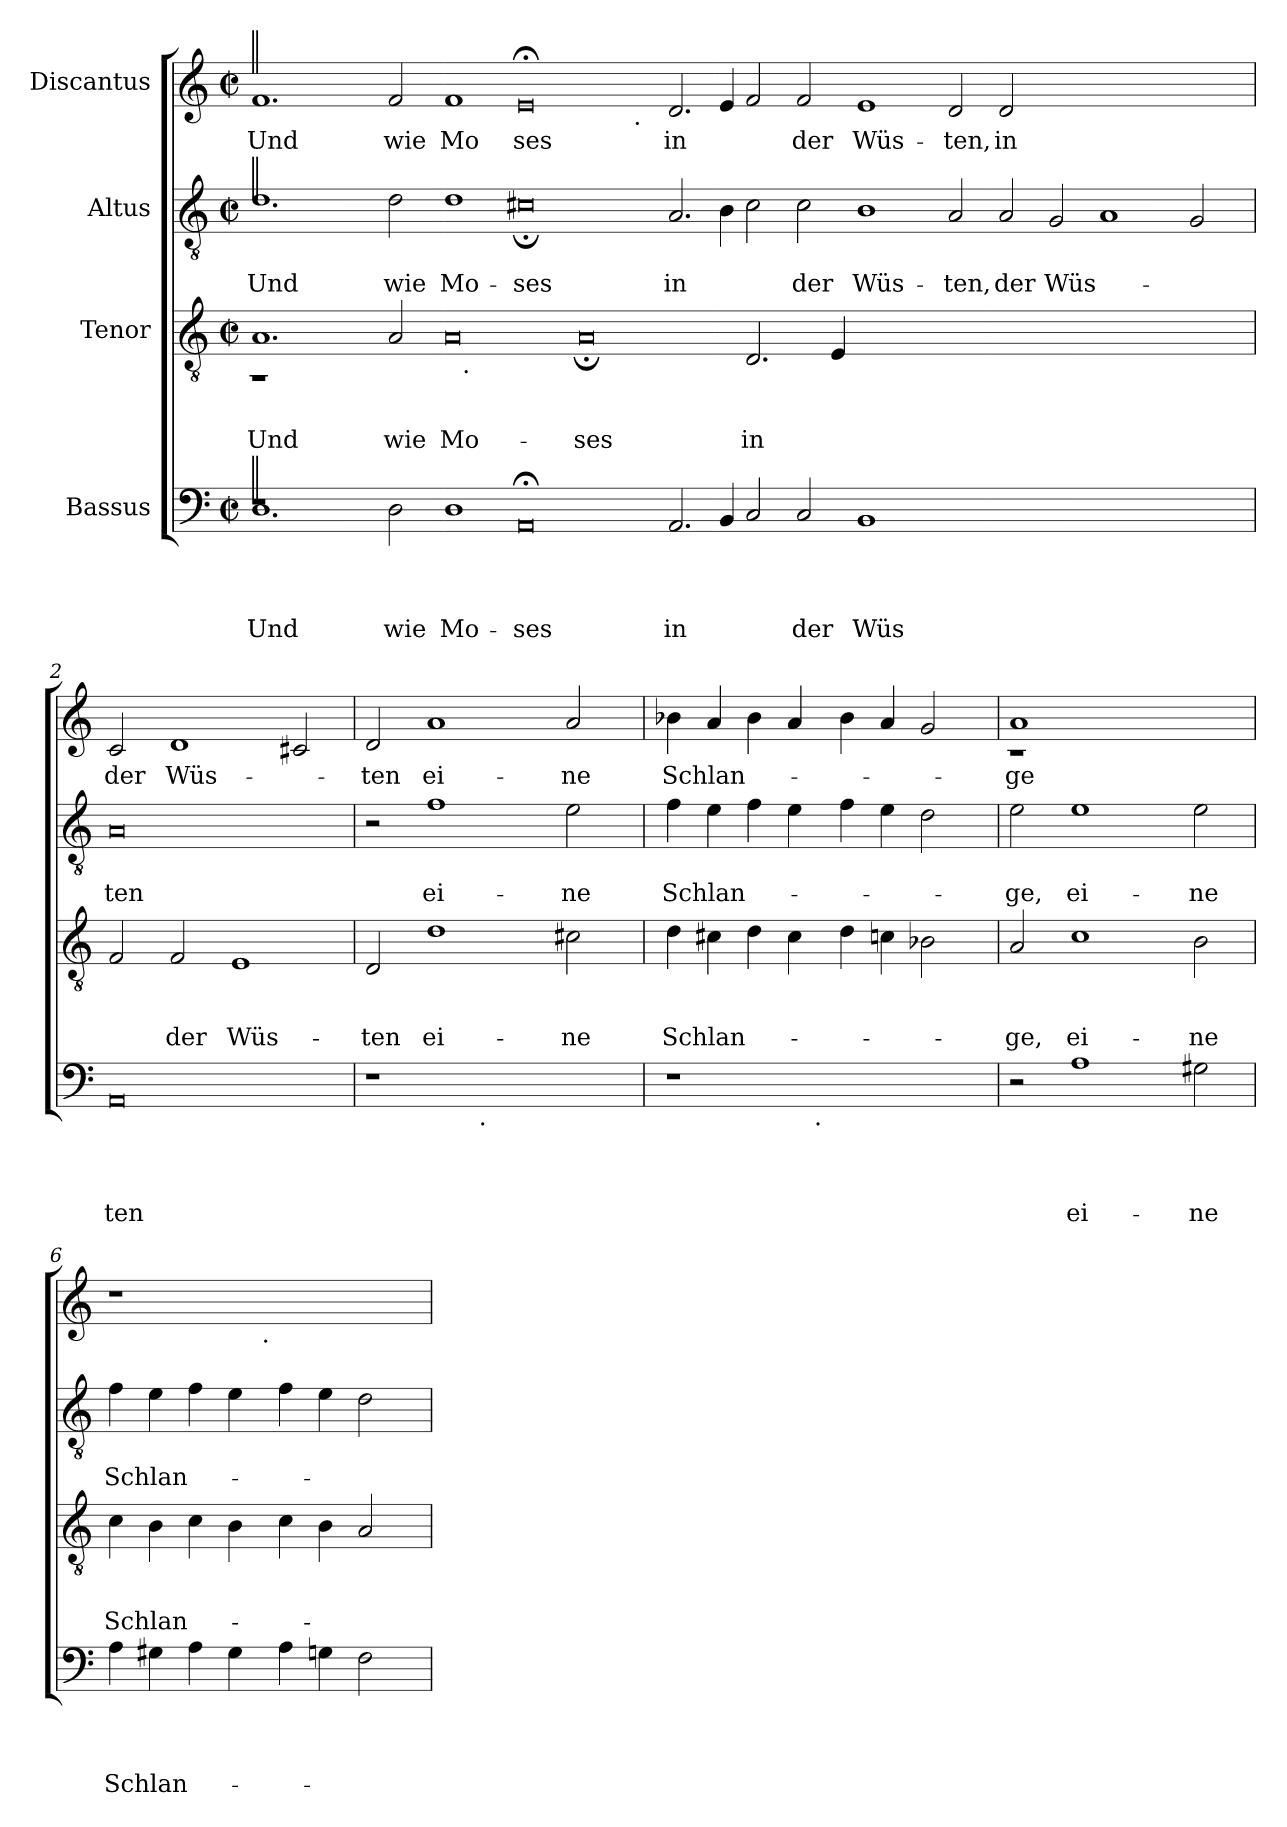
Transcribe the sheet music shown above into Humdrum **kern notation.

**kern	**text	**text	**text	**text	**kern	**text	**text	**text	**kern	**text	**text	**kern	**text
*part4	*part4	*part4	*part4	*part4	*part3	*part3	*part3	*part3	*part2	*part2	*part2	*part1	*part1
*staff4	*staff4	*staff4	*staff4	*staff4	*staff3	*staff3	*staff3	*staff3	*staff2	*staff2	*staff2	*staff1	*staff1
*I"Bassus	*	*	*	*	*I"Tenor	*	*	*	*I"Altus	*	*	*I"Discantus	*
*clefF4	*	*	*	*	*clefGv2	*	*	*	*clefGv2	*	*	*clefG2	*
*k[]	*	*	*	*	*k[]	*	*	*	*k[]	*	*	*k[]	*
*C:	*	*	*	*	*C:	*	*	*	*C:	*	*	*C:	*
*M2/2	*	*	*	*	*M2/2	*	*	*	*M2/2	*	*	*M2/2	*
*met(c|)	*	*	*	*	*met(c|)	*	*	*	*met(c|)	*	*	*met(c|)	*
=1	=1	=1	=1	=1	=1	=1	=1	=1	=1	=1	=1	=1	=1
!	!	!	!	!	!LO:TX:b:t=.	!	!	!	!	!	!	!	!
!LO:TX:b:t=.	!	!	!	!	!	!	!	!	!	!	!	!	!
!LO:N:vis=1	!	!	!	!LO:LY:b	!	!	!	!LO:LY:b	!LO:N:vis=1	!	!LO:LY:b	!LO:N:vis=1	!LO:LY:b
*^	*	*	*	*	*^	*	*	*	*^	*	*	*^	*
*	*^	*	*	*	*	*	*^	*	*	*	*	*	*	*	*	*^	*
*	*	*^	*	*	*	*	*	*	*	*	*	*	*	*	*	*	*	*	*	*
000rc	1.D	2ryy	1r	.	.	.	Und	1.A	2ryy	1r	.	.	Und	000ra	1.d	.	Und	000raa	1.f	0.ryy	Und
.	.	8ryy	.	.	.	.	.	.	16ryy	.	.	.	.	.	.	.	.	.	.	.	.
.	.	.	.	.	.	.	.	.	1ryy	.	.	.	.	.	.	.	.	.	.	.	.
.	.	1ryy	.	.	.	.	.	.	.	.	.	.	.	.	.	.	.	.	.	.	.
.	.	.	00ryy	.	.	.	.	.	.	00ryy	.	.	.	.	.	.	.	.	.	.	.
!	!	!	!	!	!	!	!LO:LY:b	!	!	!	!	!	!LO:LY:b	!	!	!	!LO:LY:b	!	!	!	!LO:LY:b
.	2D\	.	.	.	.	.	wie	2A/	.	.	.	.	wie	.	2d\	.	wie	.	2f/	.	wie
.	.	.	.	.	.	.	.	.	4..ryy	.	.	.	.	.	.	.	.	.	.	.	.
.	.	4.ryy	.	.	.	.	.	.	.	.	.	.	.	.	.	.	.	.	.	.	.
!	!	!	!	!	!	!	!LO:LY:b	!	!	!	!	!	!LO:LY:b	!	!	!	!LO:LY:b	!	!	!	!LO:LY:b
.	0.ryy	1D	.	.	.	.	Mo-	8ryy	0A	.	.	.	Mo-	.	1d	.	Mo-	.	1f	.	Mo-
!	!	!	!	!	!	!	!	!LO:TX:b:t=.	!	!	!	!	!	!	!	!	!	!	!	!	!
.	.	.	.	.	.	.	.	00ryy	.	.	.	.	.	.	.	.	.	.	.	.	.
!	!	!	!	!	!	!	!LO:LY:b	!	!	!	!	!	!	!	!	!	!LO:LY:b	!	!	!	!LO:LY:b
.	.	0AA;	.	.	.	.	-ses	.	.	.	.	.	.	.	0c#X;	.	-ses	.	1ryy	0e;	-ses
!	!	!	!	!	!	!	!	!	!	!	!	!	!LO:LY:b	!	!	!	!	!	!	!	!
.	.	.	.	.	.	.	.	.	0A;	.	.	.	-ses	.	.	.	.	.	2ryy	.	.
.	.	.	.	.	.	.	.	.	.	.	.	.	.	.	.	.	.	.	16.ryy	.	.
!	!	!	!	!	!	!	!	!	!	!	!	!	!	!	!	!	!	!	!LO:TX:b:t=.	!	!
.	.	.	.	.	.	.	.	.	.	.	.	.	.	.	.	.	.	.	0ryy	.	.
!	!	!	!	!	!	!	!LO:LY:b	!	!	!	!	!	!	!	!	!	!LO:LY:b	!	!	!	!LO:LY:b
.	00.ryy	0.ryy	2.AA/	.	.	.	in	.	.	1ryy	.	.	.	.	2.A/	.	in	.	.	2.d/	in
.	.	.	4BB/	.	.	.	.	.	.	.	.	.	.	.	4B\	.	.	.	.	4e/	.
!	!	!	!	!	!	!	!	!	!	!	!	!	!LO:LY:b	!	!	!	!	!	!	!	!
.	.	.	2C/	.	.	.	.	.	00ryy	2.D/	.	.	in	.	2c#\	.	.	.	.	2f/	.
.	.	.	.	.	.	.	.	1ryy	.	.	.	.	.	.	.	.	.	.	.	.	.
!	!	!	!	!	!	!	!LO:LY:b	!	!	!	!	!	!	!	!	!	!LO:LY:b	!	!	!	!LO:LY:b
.	.	.	2C/	.	.	.	der	.	.	.	.	.	.	.	2c#\	.	der	.	.	2f/	der
.	.	.	.	.	.	.	.	.	.	.	.	.	.	.	.	.	.	.	1ryy	.	.
.	.	.	.	.	.	.	.	.	.	4E/	.	.	.	.	.	.	.	.	.	.	.
!	!	!	!	!	!	!	!LO:LY:b	!	!	!	!	!	!	!	!	!	!LO:LY:b	!	!	!	!LO:LY:b
.	.	.	1BB	.	.	.	Wüs-	.	.	00ryy	.	.	.	.	1B	.	Wüs-	.	.	1e	Wüs-
.	.	.	.	.	.	.	.	1ryy	.	.	.	.	.	.	.	.	.	.	.	.	.
.	.	.	.	.	.	.	.	.	.	.	.	.	.	.	.	.	.	.	1ryy	.	.
!	!	!	!	!	!	!	!	!	!	!	!	!	!	!	!	!	!LO:LY:b	!	!	!	!LO:LY:b
0.ryy	.	0.ryy	0.ryy	.	.	.	.	.	.	.	.	.	.	0.ryy	2A/	.	-ten,	0ryy	.	2d/	-ten,
.	.	.	.	.	.	.	.	1ryy	.	.	.	.	.	.	.	.	.	.	.	.	.
!	!	!	!	!	!	!	!	!	!	!	!	!	!	!	!	!	!LO:LY:b	!	!	!	!LO:LY:b
.	.	.	.	.	.	.	.	.	.	.	.	.	.	.	2A/	.	der	.	.	2d/	in
.	.	.	.	.	.	.	.	.	.	.	.	.	.	.	.	.	.	.	1ryy	.	.
!	!	!	!	!	!	!	!	!	!	!	!	!	!	!	!	!	!LO:LY:b	!	!	!	!
.	.	.	.	.	.	.	.	.	.	.	.	.	.	.	2G/	.	Wüs-	.	.	0ryy	.
.	.	.	.	.	.	.	.	1...ryy	.	.	.	.	.	.	.	.	.	.	.	.	.
.	.	.	.	.	.	.	.	.	.	.	.	.	.	.	1A	.	.	.	.	.	.
.	.	.	.	.	.	.	.	.	.	.	.	.	.	.	.	.	.	.	1ryy	.	.
.	.	.	.	.	.	.	.	.	1ryy	.	.	.	.	.	.	.	.	1ryy	.	.	.
.	.	.	.	.	.	.	.	.	.	.	.	.	.	.	2G/	.	.	.	.	.	.
.	.	.	.	.	.	.	.	.	.	.	.	.	.	.	.	.	.	.	4ryy	.	.
.	.	.	.	.	.	.	.	.	.	.	.	.	.	.	.	.	.	.	8ryy	.	.
.	.	.	.	.	.	.	.	.	.	.	.	.	.	.	.	.	.	.	32ryy	.	.
*v	*v	*v	*v	*	*	*	*	*	*	*	*	*	*	*v	*v	*	*	*	*v	*v	*
*	*	*	*	*	*v	*v	*v	*	*	*	*	*	*	*	*	*
!!LO:LB:g=z
=2	=2	=2	=2	=2	=2	=2	=2	=2	=2	=2	=2	=2	=2	=2
!	!	!	!	!LO:LY:b	!	!	!	!	!	!	!LO:LY:b	!	!	!LO:LY:b
*	*	*	*	*	*	*	*	*	*	*	*	*v	*v	*
0AA	.	.	.	-ten	2F/	.	.	.	0A	.	-ten	2c/	der
!	!	!	!	!	!	!	!	!LO:LY:b	!	!	!	!	!LO:LY:b
.	.	.	.	.	2F/	.	.	der	.	.	.	1d	Wüs-
!	!	!	!	!	!	!	!	!LO:LY:b	!	!	!	!	!
.	.	.	.	.	1E	.	.	Wüs-	.	.	.	.	.
.	.	.	.	.	.	.	.	.	.	.	.	2c#X/	.
=3	=3	=3	=3	=3	=3	=3	=3	=3	=3	=3	=3	=3	=3
!	!	!	!	!	!	!	!	!LO:LY:b	!	!	!	!	!LO:LY:b
*^	*	*	*	*	*	*	*	*	*	*	*	*	*
1r	2..ryy	.	.	.	.	2D/	.	.	-ten	2r	.	.	2d/	-ten
!	!	!	!	!	!	!	!	!	!LO:LY:b	!	!	!LO:LY:b	!	!LO:LY:b
.	.	.	.	.	.	1d	.	.	ei-	1f	.	ei-	1a	ei-
!	!LO:TX:b:t=.	!	!	!	!	!	!	!	!	!	!	!	!	!
.	1ryy	.	.	.	.	.	.	.	.	.	.	.	.	.
1ryy	.	.	.	.	.	.	.	.	.	.	.	.	.	.
!	!	!	!	!	!	!	!	!	!LO:LY:b	!	!	!LO:LY:b	!	!LO:LY:b
.	.	.	.	.	.	2c#X\	.	.	-ne	2e\	.	-ne	2a/	-ne
.	8ryy	.	.	.	.	.	.	.	.	.	.	.	.	.
=4	=4	=4	=4	=4	=4	=4	=4	=4	=4	=4	=4	=4	=4	=4
!	!	!	!	!	!	!	!	!	!LO:LY:b	!	!	!LO:LY:b	!	!LO:LY:b
1r	2..ryy	.	.	.	.	4d\	.	.	Schlan-	4f\	.	Schlan-	4b-X\	Schlan-
.	.	.	.	.	.	4c#X\	.	.	.	4e\	.	.	4a/	.
.	.	.	.	.	.	4d\	.	.	.	4f\	.	.	4b-\	.
.	.	.	.	.	.	4c#\	.	.	.	4e\	.	.	4a/	.
!	!LO:TX:b:t=.	!	!	!	!	!	!	!	!	!	!	!	!	!
.	1ryy	.	.	.	.	.	.	.	.	.	.	.	.	.
1ryy	.	.	.	.	.	4d\	.	.	.	4f\	.	.	4b-\	.
.	.	.	.	.	.	4cn\	.	.	.	4e\	.	.	4a/	.
.	.	.	.	.	.	2B-X\	.	.	.	2d\	.	.	2g/	.
.	8ryy	.	.	.	.	.	.	.	.	.	.	.	.	.
=5	=5	=5	=5	=5	=5	=5	=5	=5	=5	=5	=5	=5	=5	=5
*	*	*	*	*	*	*	*	*	*	*	*	*	*^	*
!	!	!	!	!	!	!	!	!	!LO:LY:b	!	!	!LO:LY:b	!	!LO:N:vis=1	!LO:LY:b
*v	*v	*	*	*	*	*	*	*	*	*	*	*	*	*	*
2r	.	.	.	.	2A/	.	.	-ge,	2e\	.	-ge,	1a	0rc	-ge
!	!	!	!	!LO:LY:b	!	!	!	!LO:LY:b	!	!	!LO:LY:b	!	!	!
1A	.	.	.	ei-	1c	.	.	ei-	1e	.	ei-	.	.	.
.	.	.	.	.	.	.	.	.	.	.	.	1ryy	.	.
!	!	!	!	!LO:LY:b	!	!	!	!LO:LY:b	!	!	!LO:LY:b	!	!	!
2G#X\	.	.	.	-ne	2B\	.	.	-ne	2e\	.	-ne	.	.	.
=6	=6	=6	=6	=6	=6	=6	=6	=6	=6	=6	=6	=6	=6	=6
!	!	!	!	!LO:LY:b	!	!	!	!LO:LY:b	!	!	!LO:LY:b	!	!	!
4A\	.	.	.	Schlan-	4c\	.	.	Schlan-	4f\	.	Schlan-	1r	2...ryy	.
4G#X\	.	.	.	.	4B\	.	.	.	4e\	.	.	.	.	.
4A\	.	.	.	.	4c\	.	.	.	4f\	.	.	.	.	.
4G#\	.	.	.	.	4B\	.	.	.	4e\	.	.	.	.	.
!	!	!	!	!	!	!	!	!	!	!	!	!	!LO:TX:b:t=.	!
.	.	.	.	.	.	.	.	.	.	.	.	.	1ryy	.
4A\	.	.	.	.	4c\	.	.	.	4f\	.	.	1ryy	.	.
4Gn\	.	.	.	.	4B\	.	.	.	4e\	.	.	.	.	.
2F\	.	.	.	.	2A/	.	.	.	2d\	.	.	.	.	.
.	.	.	.	.	.	.	.	.	.	.	.	.	16ryy	.
*	*	*	*	*	*	*	*	*	*	*	*	*v	*v	*
=	=	=	=	=	=	=	=	=	=	=	=	=	=
*-	*-	*-	*-	*-	*-	*-	*-	*-	*-	*-	*-	*-	*-
